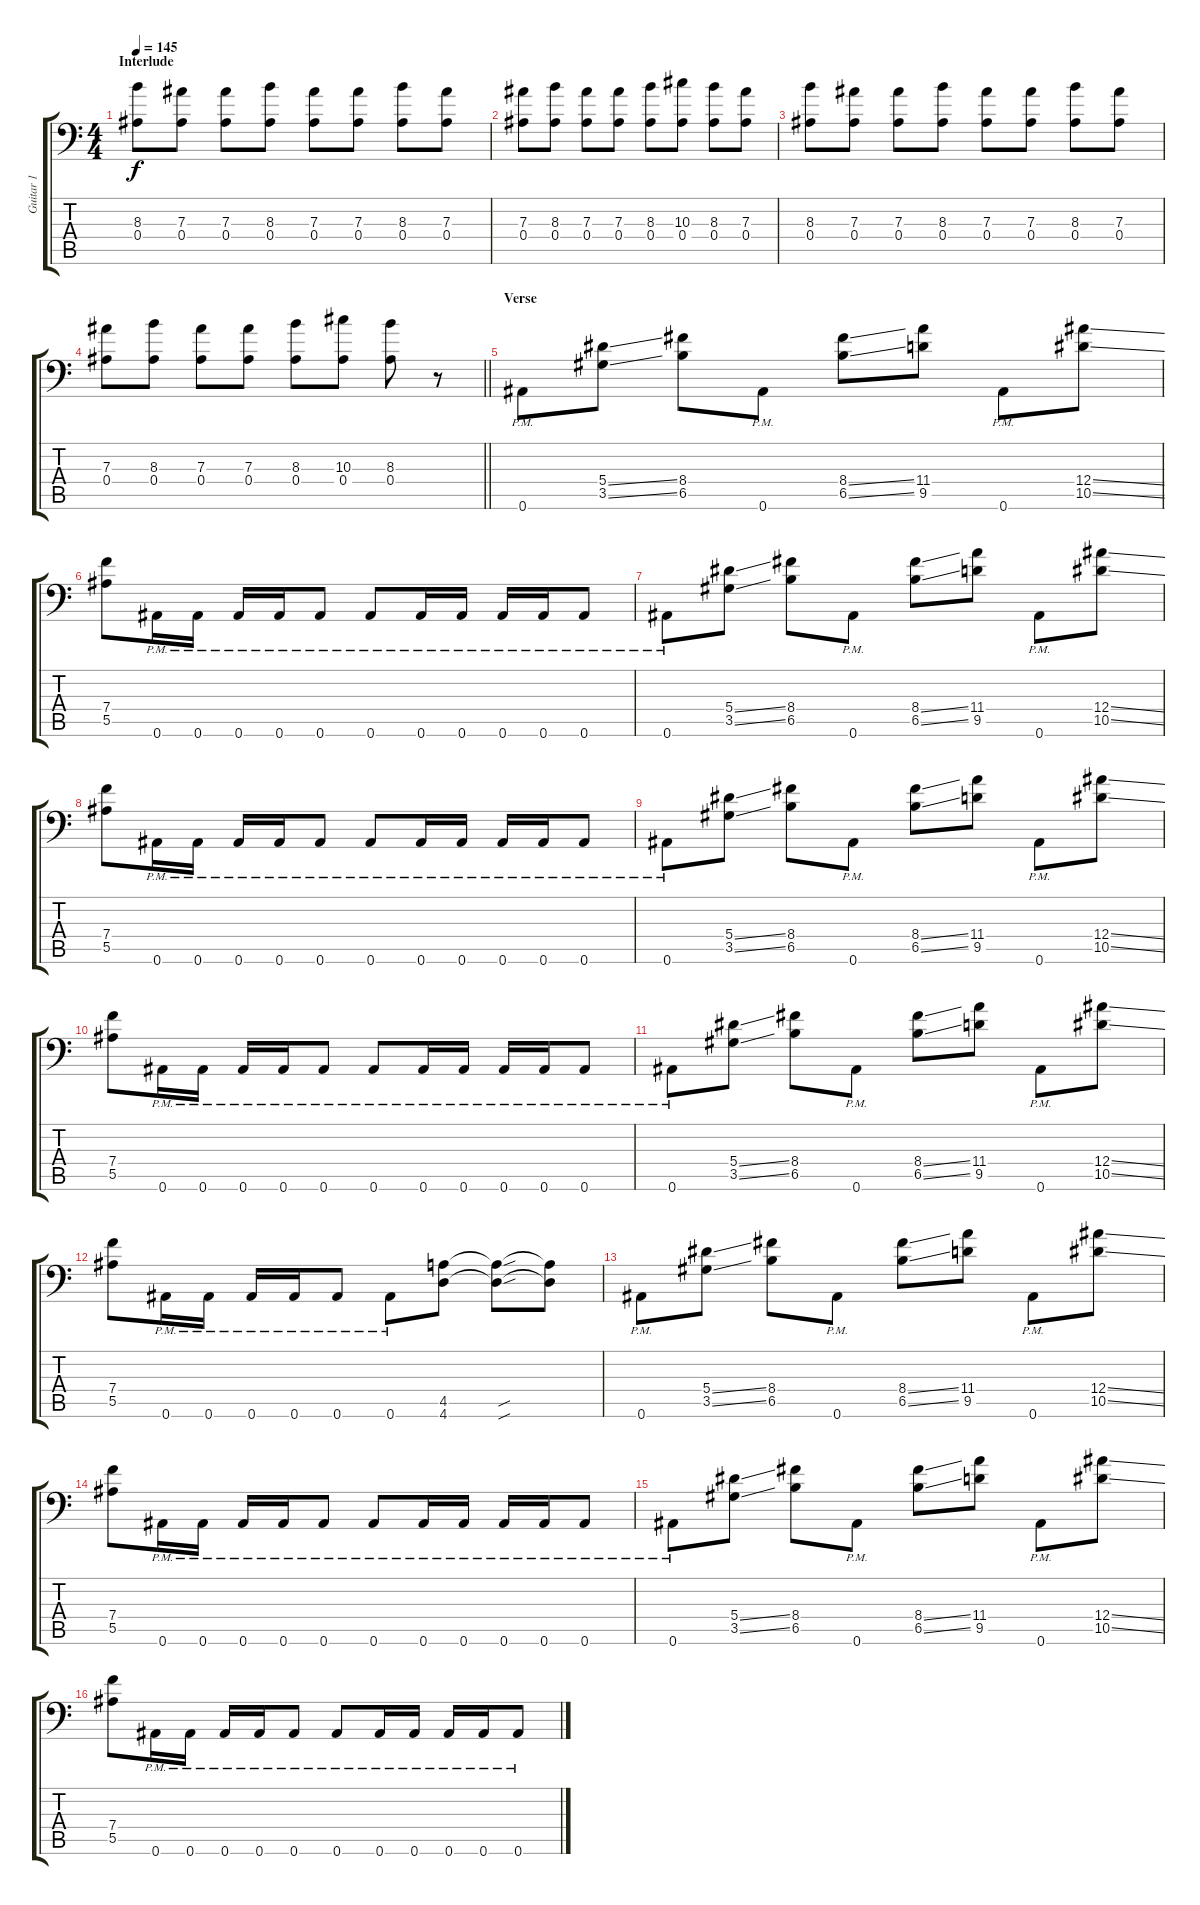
\track ("Guitar 1" "Guitar 1") {instrument distortionguitar}
\staff {score tabs}
\tuning (C4 G3 Eb3 Bb2 F2 Bb1) {hide}
\ts (4 4)
\section ("" "Interlude")
\tempo 145
\clef f4
\ks c
(8.3 0.4).8{dy f balance 8} (7.3 0.4).8 (7.3 0.4).8 (8.3 0.4).8 (7.3 0.4).8 (7.3 0.4).8 (8.3 0.4).8 (7.3 0.4).8 |
(7.3 0.4).8 (8.3 0.4).8 (7.3 0.4).8 (7.3 0.4).8 (8.3 0.4).8 (10.3 0.4).8 (8.3 0.4).8 (7.3 0.4).8 |
(8.3 0.4).8 (7.3 0.4).8 (7.3 0.4).8 (8.3 0.4).8 (7.3 0.4).8 (7.3 0.4).8 (8.3 0.4).8 (7.3 0.4).8 |
\barLineRight lightlight
(7.3 0.4).8 (8.3 0.4).8 (7.3 0.4).8 (7.3 0.4).8 (8.3 0.4).8 (10.3 0.4).8 (8.3 0.4).8 r.8 |
\section ("" "Verse")
0.6{pm}.8{balance 0} (5.4{ss} 3.5{ss}).8 (8.4 6.5).8 0.6{pm}.8 (8.4{ss} 6.5{ss}).8 (11.4 9.5).8 0.6{pm}.8 (12.4{ss} 10.5{ss}).8 |
(7.4 5.5).8 0.6{pm}.16 0.6{pm}.16 0.6{pm}.16 0.6{pm}.16 0.6{pm}.8 0.6{pm}.8 0.6{pm}.16 0.6{pm}.16 0.6{pm}.16 0.6{pm}.16 0.6{pm}.8 |
0.6{pm}.8 (5.4{ss} 3.5{ss}).8 (8.4 6.5).8 0.6{pm}.8 (8.4{ss} 6.5{ss}).8 (11.4 9.5).8 0.6{pm}.8 (12.4{ss} 10.5{ss}).8 |
(7.4 5.5).8 0.6{pm}.16 0.6{pm}.16 0.6{pm}.16 0.6{pm}.16 0.6{pm}.8 0.6{pm}.8 0.6{pm}.16 0.6{pm}.16 0.6{pm}.16 0.6{pm}.16 0.6{pm}.8 |
0.6{pm}.8 (5.4{ss} 3.5{ss}).8 (8.4 6.5).8 0.6{pm}.8 (8.4{ss} 6.5{ss}).8 (11.4 9.5).8 0.6{pm}.8 (12.4{ss} 10.5{ss}).8 |
(7.4 5.5).8 0.6{pm}.16 0.6{pm}.16 0.6{pm}.16 0.6{pm}.16 0.6{pm}.8 0.6{pm}.8 0.6{pm}.16 0.6{pm}.16 0.6{pm}.16 0.6{pm}.16 0.6{pm}.8 |
0.6{pm}.8 (5.4{ss} 3.5{ss}).8 (8.4 6.5).8 0.6{pm}.8 (8.4{ss} 6.5{ss}).8 (11.4 9.5).8 0.6{pm}.8 (12.4{ss} 10.5{ss}).8 |
(7.4 5.5).8 0.6{pm}.16 0.6{pm}.16 0.6{pm}.16 0.6{pm}.16 0.6{pm}.8 0.6{pm}.8 (4.5 4.6).8 (4.5{sou t} 4.6{sou t}).8 (4.5{t} 4.6{t}).8 |
0.6{pm}.8 (5.4{ss} 3.5{ss}).8 (8.4 6.5).8 0.6{pm}.8 (8.4{ss} 6.5{ss}).8 (11.4 9.5).8 0.6{pm}.8 (12.4{ss} 10.5{ss}).8 |
(7.4 5.5).8 0.6{pm}.16 0.6{pm}.16 0.6{pm}.16 0.6{pm}.16 0.6{pm}.8 0.6{pm}.8 0.6{pm}.16 0.6{pm}.16 0.6{pm}.16 0.6{pm}.16 0.6{pm}.8 |
0.6{pm}.8 (5.4{ss} 3.5{ss}).8 (8.4 6.5).8 0.6{pm}.8 (8.4{ss} 6.5{ss}).8 (11.4 9.5).8 0.6{pm}.8 (12.4{ss} 10.5{ss}).8 |
(7.4 5.5).8 0.6{pm}.16 0.6{pm}.16 0.6{pm}.16 0.6{pm}.16 0.6{pm}.8 0.6{pm}.8 0.6{pm}.16 0.6{pm}.16 0.6{pm}.16 0.6{pm}.16 0.6{pm}.8
